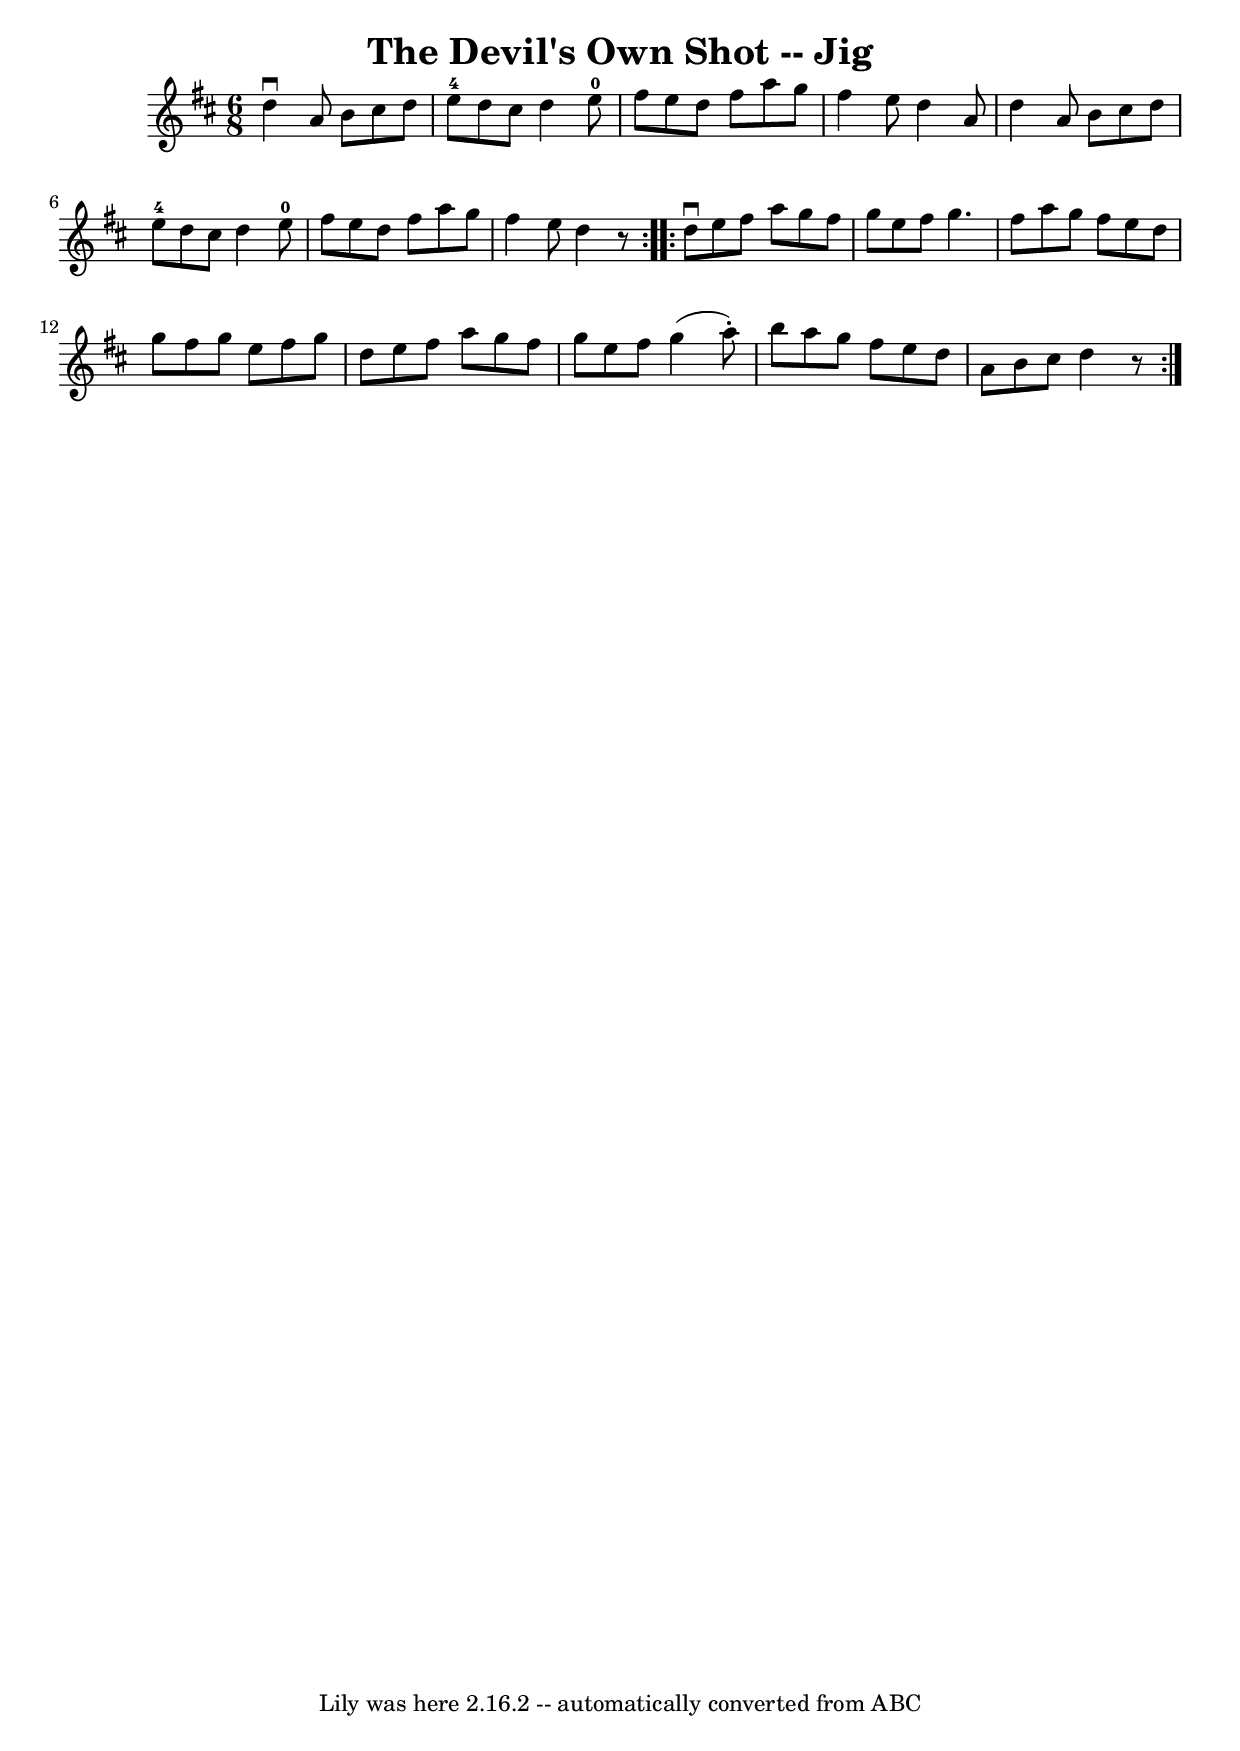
\version "2.16.2"
\include "Mammoth.ily"
\header {
  %% book = "Ryan's Mammoth Collection"
 crossRefNumber = "1"
 footnotes = ""
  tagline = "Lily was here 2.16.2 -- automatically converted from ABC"
  title = "The Devil's Own Shot -- Jig"

}
voicedefault =  {



  \repeat volta 2 {

    \time 6/8 
    \key d \major d''4^\downbow a'8 b'8 cis''8 d''8    |
 e''8-4 d''8 cis''8 d''4 e''8-0 |
 fis''8 e''8 d''8 fis''8 a''8 g''8   |
 fis''4 e''8 d''4 a'8   |
 d''4 a'8 b'8 cis''8 d''8  |
 e''8-4 d''8 cis''8 d''4 e''8-0  |
 fis''8 e''8 d''8 fis''8 a''8 g''8   |
 fis''4 e''8 d''4    r8 
  } 
  \repeat volta 2 {
 d''8^\downbow e''8 fis''8 a''8 g''8 fis''8   |
 g''8 e''8 fis''8 g''4.     |
 fis''8 a''8 g''8 fis''8 e''8 d''8   |
 g''8 fis''8 g''8 e''8 fis''8 g''8  |
 d''8 e''8 fis''8 a''8 g''8 fis''8   |
 g''8 e''8 fis''8 g''4 (a''8-.)  |
 b''8 a''8 g''8 fis''8 e''8 d''8   |
 a'8 b'8 cis''8 d''4    r8 
  }   

}

\score{
  <<

    \context Staff="default"
    {
      \voicedefault 
      
    }

  >>
  \layout {
    
  }
  \midi {
  }

}
